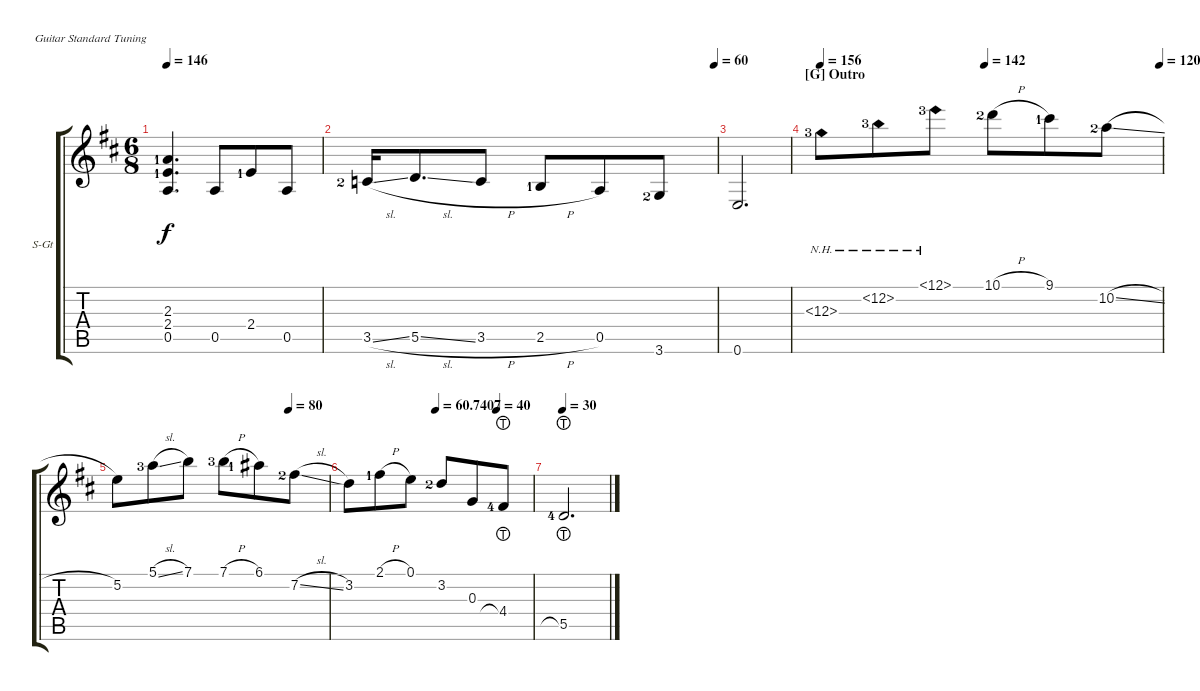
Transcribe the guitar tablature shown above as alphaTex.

\defaultSystemsLayout 4
\bracketExtendMode groupsimilarinstruments
\firstSystemTrackNameOrientation horizontal
\otherSystemsTrackNameOrientation horizontal
\track ("Steel Guitar" "S-Gt") {instrument acousticguitarsteel}
\staff {score tabs}
\tuning (E4 B3 G3 D3 A2 E2)
\ts (6 8)
\tempo 146
\clef g2
\scale
0.226293
\ks d
(0.5 2.4{lf 2} 2.3{lf 2}).4{d dy f} 0.5.8 2.4{lf 2}.8 0.5.8 |
\tempo (60 0.99375)
\scale
0.297414 3.5{sl lf 3}.16 5.5{sl}.8{d} 3.5{h}.8 2.5{h lf 2}.8 0.5.8 3.6{lf 3}.8 |
\scale
0.131466 0.6.2{d} |
\section ("G" "Outro")
\tempo 156
\tempo (142 0.48125)
\tempo (120 0.99375)
\scale
0.344828 12.3{nh lf 4}.8 12.2{nh lf 4}.8 12.1{nh lf 4}.8 10.1{h lf 3}.8 9.1{lf 2}.8 10.2{sl lf 3}.8 |
\tempo (80 0.8125)
\scale
0.40625 5.2.8 5.1{sl lf 4}.8 7.1.8 7.1{h lf 4}.8 6.1{lf 2}.8 7.2{sl lf 3}.8 |
\tempo (60.7407 0.475)
\tempo (40 0.80625)
\scale
0.420455 3.2.8 2.1{h lf 2}.8 0.1.8 3.2{lf 3}.8 0.3.8 4.4{lht lf 5}.8 |
\tempo 30
\scale
0.173295 5.5{lht lf 5}.2{d}
